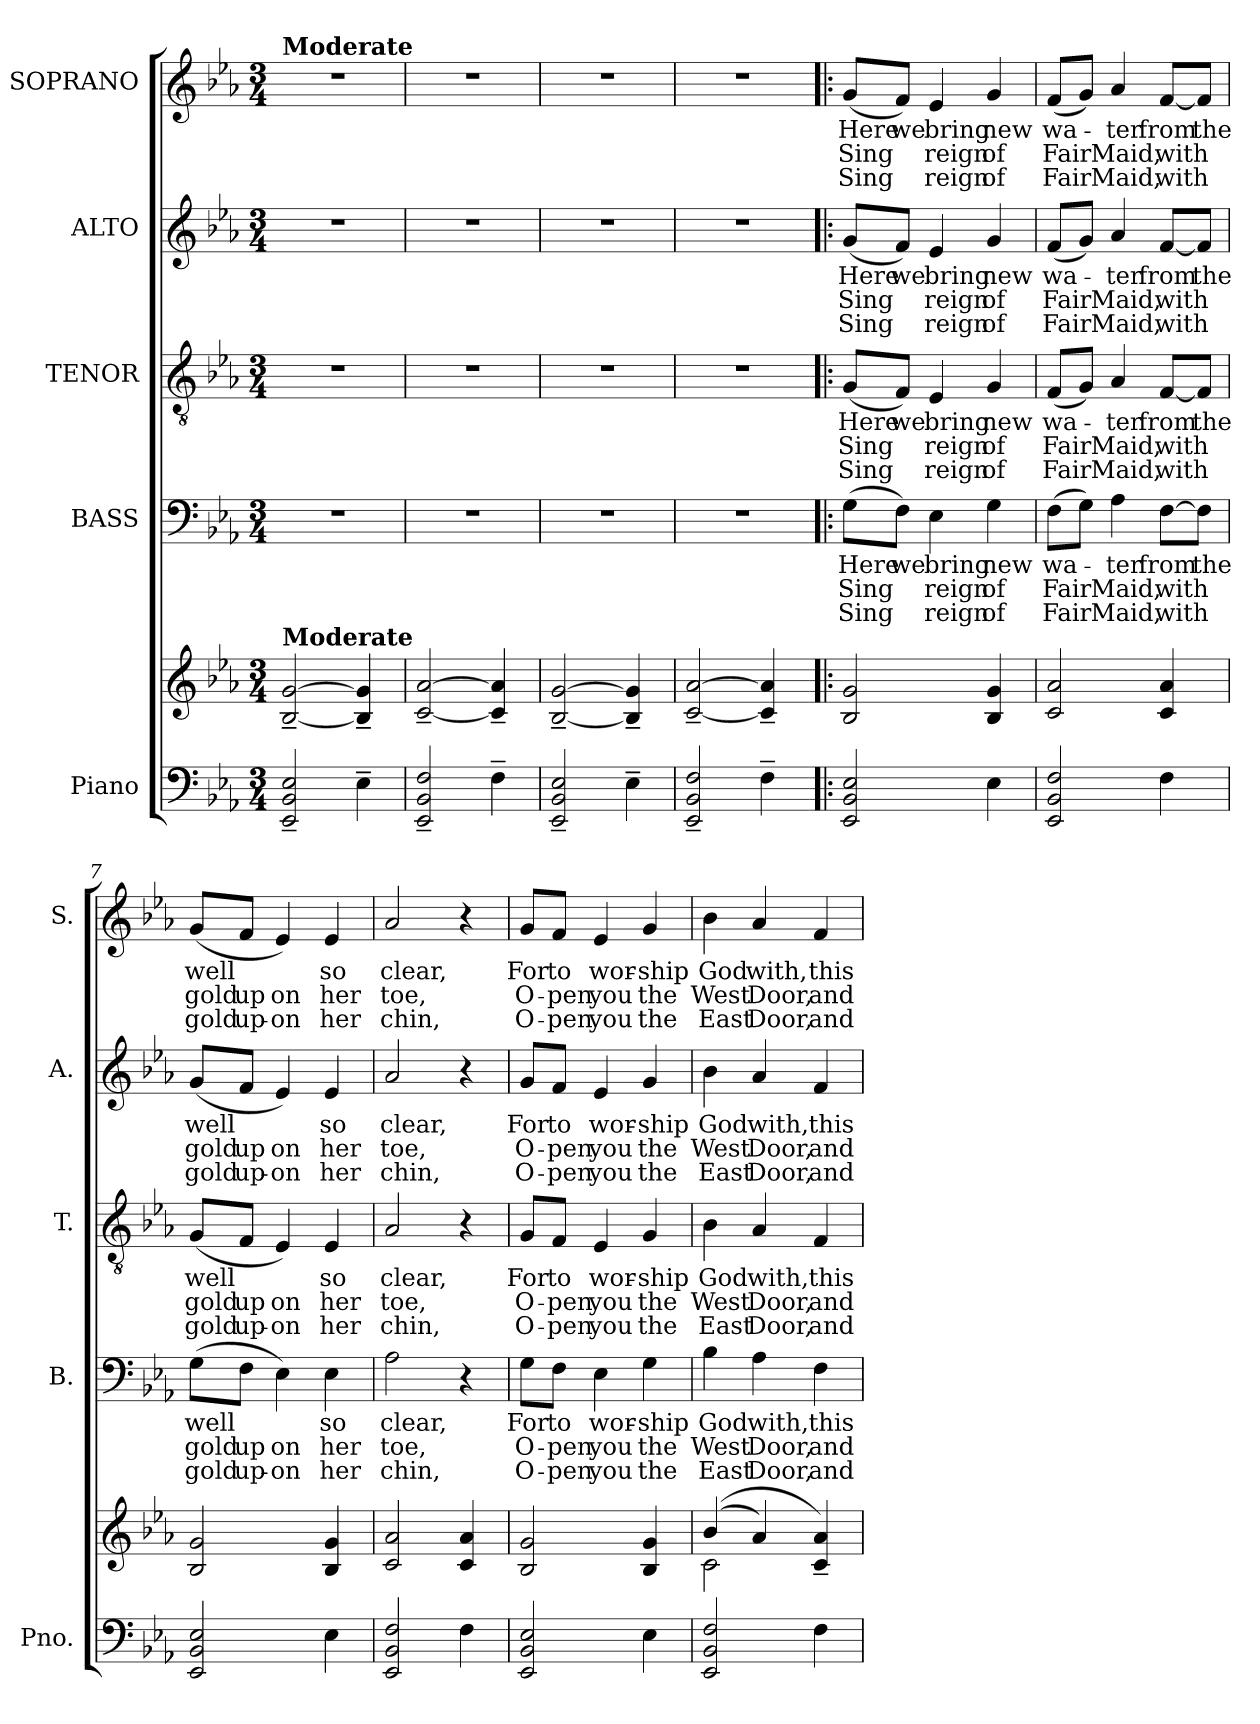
**kern	**kern	**kern	**text	**text	**text	**kern	**text	**text	**text	**kern	**text	**text	**text	**kern	**text	**text	**text
*part5	*part5	*part4	*part4	*part4	*part4	*part3	*part3	*part3	*part3	*part2	*part2	*part2	*part2	*part1	*part1	*part1	*part1
*staff6	*staff5	*staff4	*staff4	*staff4	*staff4	*staff3	*staff3	*staff3	*staff3	*staff2	*staff2	*staff2	*staff2	*staff1	*staff1	*staff1	*staff1
*I"Piano	*	*I"BASS	*	*	*	*I"TENOR	*	*	*	*I"ALTO	*	*	*	*I"SOPRANO	*	*	*
*I'Pno.	*	*I'B.	*	*	*	*I'T.	*	*	*	*I'A.	*	*	*	*I'S.	*	*	*
*clefF4	*clefG2	*clefF4	*	*	*	*clefGv2	*	*	*	*clefG2	*	*	*	*clefG2	*	*	*
*	*	*	*	*	*	*ITrd7c12	*	*	*	*	*	*	*	*	*	*	*
*k[b-e-a-]	*k[b-e-a-]	*k[b-e-a-]	*	*	*	*k[b-e-a-]	*	*	*	*k[b-e-a-]	*	*	*	*k[b-e-a-]	*	*	*
*E-:	*E-:	*E-:	*	*	*	*E-:	*	*	*	*E-:	*	*	*	*E-:	*	*	*
*M3/4	*M3/4	*M3/4	*	*	*	*M3/4	*	*	*	*M3/4	*	*	*	*M3/4	*	*	*
*MM100	*MM100	*MM100	*	*	*	*MM100	*	*	*	*MM100	*	*	*	*MM100	*	*	*
=1	=1	=1	=1	=1	=1	=1	=1	=1	=1	=1	=1	=1	=1	=1	=1	=1	=1
!	!	!	!	!	!	!	!	!	!	!	!	!	!	!LO:TX:a:B:t=Moderate	!	!	!
!	!LO:TX:a:B:t=Moderate	!	!	!	!	!	!	!	!	!	!	!	!	!	!	!	!
2EE-/~ 2BB-/~ 2E-/~	[2B-/~ [2g/~	2.r	.	.	.	2.r	.	.	.	2.r	.	.	.	2.r	.	.	.
4E-~\	4B-/]~ 4g/]~	.	.	.	.	.	.	.	.	.	.	.	.	.	.	.	.
=2	=2	=2	=2	=2	=2	=2	=2	=2	=2	=2	=2	=2	=2	=2	=2	=2	=2
2EE-/~ 2BB-/~ 2F/~	[2c/~ [2a-/~	2.r	.	.	.	2.r	.	.	.	2.r	.	.	.	2.r	.	.	.
4F~\	4c/]~ 4a-/]~	.	.	.	.	.	.	.	.	.	.	.	.	.	.	.	.
=3	=3	=3	=3	=3	=3	=3	=3	=3	=3	=3	=3	=3	=3	=3	=3	=3	=3
2EE-/~ 2BB-/~ 2E-/~	[2B-/~ [2g/~	2.r	.	.	.	2.r	.	.	.	2.r	.	.	.	2.r	.	.	.
4E-~\	4B-/]~ 4g/]~	.	.	.	.	.	.	.	.	.	.	.	.	.	.	.	.
=4	=4	=4	=4	=4	=4	=4	=4	=4	=4	=4	=4	=4	=4	=4	=4	=4	=4
2EE-/~ 2BB-/~ 2F/~	[2c/~ [2a-/~	2.r	.	.	.	2.r	.	.	.	2.r	.	.	.	2.r	.	.	.
4F~\	4c/]~ 4a-/]~	.	.	.	.	.	.	.	.	.	.	.	.	.	.	.	.
=5!|:	=5!|:	=5!|:	=5!|:	=5!|:	=5!|:	=5!|:	=5!|:	=5!|:	=5!|:	=5!|:	=5!|:	=5!|:	=5!|:	=5!|:	=5!|:	=5!|:	=5!|:
!	!	!	!LO:LY:b	!LO:LY:b	!LO:LY:b	!	!LO:LY:b	!LO:LY:b	!LO:LY:b	!	!LO:LY:b	!LO:LY:b	!LO:LY:b	!	!LO:LY:b	!LO:LY:b	!LO:LY:b
2EE-/ 2BB-/ 2E-/	2B-/ 2g/	(>8G\L	Here	Sing	Sing	(<8GG/L	Here	Sing	Sing	(<8g/L	Here	Sing	Sing	(<8g/L	Here	Sing	Sing
!	!	!	!LO:LY:b	!	!	!	!LO:LY:b	!	!	!	!LO:LY:b	!	!	!	!LO:LY:b	!	!
.	.	8F\J)	we	.	.	8FF/J)	we	.	.	8f/J)	we	.	.	8f/J)	we	.	.
!	!	!	!LO:LY:b	!LO:LY:b	!LO:LY:b	!	!LO:LY:b	!LO:LY:b	!LO:LY:b	!	!LO:LY:b	!LO:LY:b	!LO:LY:b	!	!LO:LY:b	!LO:LY:b	!LO:LY:b
.	.	4E-\	bring	reign	reign	4EE-/	bring	reign	reign	4e-/	bring	reign	reign	4e-/	bring	reign	reign
!	!	!	!LO:LY:b	!LO:LY:b	!LO:LY:b	!	!LO:LY:b	!LO:LY:b	!LO:LY:b	!	!LO:LY:b	!LO:LY:b	!LO:LY:b	!	!LO:LY:b	!LO:LY:b	!LO:LY:b
4E-\	4B-/ 4g/	4G\	new	of	of	4GG/	new	of	of	4g/	new	of	of	4g/	new	of	of
=6	=6	=6	=6	=6	=6	=6	=6	=6	=6	=6	=6	=6	=6	=6	=6	=6	=6
!	!	!	!LO:LY:b	!LO:LY:b	!LO:LY:b	!	!LO:LY:b	!LO:LY:b	!LO:LY:b	!	!LO:LY:b	!LO:LY:b	!LO:LY:b	!	!LO:LY:b	!LO:LY:b	!LO:LY:b
2EE-/ 2BB-/ 2F/	2c/ 2a-/	(>8F\L	wa-	Fair	Fair	(<8FF/L	wa-	Fair	Fair	(<8f/L	wa-	Fair	Fair	(<8f/L	wa-	Fair	Fair
.	.	8G\J)	.	.	.	8GG/J)	.	.	.	8g/J)	.	.	.	8g/J)	.	.	.
!	!	!	!LO:LY:b	!LO:LY:b	!LO:LY:b	!	!LO:LY:b	!LO:LY:b	!LO:LY:b	!	!LO:LY:b	!LO:LY:b	!LO:LY:b	!	!LO:LY:b	!LO:LY:b	!LO:LY:b
.	.	4A-\	-ter	Maid,	Maid,	4AA-/	-ter	Maid,	Maid,	4a-/	-ter	Maid,	Maid,	4a-/	-ter	Maid,	Maid,
!	!	!	!LO:LY:b	!LO:LY:b	!LO:LY:b	!	!LO:LY:b	!LO:LY:b	!LO:LY:b	!	!LO:LY:b	!LO:LY:b	!LO:LY:b	!	!LO:LY:b	!LO:LY:b	!LO:LY:b
4F\	4c/ 4a-/	[8F\L	from	with	with	[8FF/L	from	with	with	[8f/L	from	with	with	[8f/L	from	with	with
!	!	!	!LO:LY:b	!	!	!	!LO:LY:b	!	!	!	!LO:LY:b	!	!	!	!LO:LY:b	!	!
.	.	8F\J]	the	.	.	8FF/J]	the	.	.	8f/J]	the	.	.	8f/J]	the	.	.
=7	=7	=7	=7	=7	=7	=7	=7	=7	=7	=7	=7	=7	=7	=7	=7	=7	=7
!	!	!	!LO:LY:b	!LO:LY:b	!LO:LY:b	!	!LO:LY:b	!LO:LY:b	!LO:LY:b	!	!LO:LY:b	!LO:LY:b	!LO:LY:b	!	!LO:LY:b	!LO:LY:b	!LO:LY:b
2EE-/ 2BB-/ 2E-/	2B-/ 2g/	(>8G\L	well	gold	gold	(<8GG/L	well	gold	gold	(<8g/L	well	gold	gold	(<8g/L	well	gold	gold
!	!	!	!	!LO:LY:b	!LO:LY:b	!	!	!LO:LY:b	!LO:LY:b	!	!	!LO:LY:b	!LO:LY:b	!	!	!LO:LY:b	!LO:LY:b
.	.	8F\J	.	up	up-	8FF/J	.	up	up-	8f/J	.	up	up-	8f/J	.	up	up-
!	!	!	!	!LO:LY:b	!LO:LY:b	!	!	!LO:LY:b	!LO:LY:b	!	!	!LO:LY:b	!LO:LY:b	!	!	!LO:LY:b	!LO:LY:b
.	.	4E-\)	.	on	-on	4EE-/)	.	on	-on	4e-/)	.	on	-on	4e-/)	.	on	-on
!	!	!	!LO:LY:b	!LO:LY:b	!LO:LY:b	!	!LO:LY:b	!LO:LY:b	!LO:LY:b	!	!LO:LY:b	!LO:LY:b	!LO:LY:b	!	!LO:LY:b	!LO:LY:b	!LO:LY:b
4E-\	4B-/ 4g/	4E-\	so	her	her	4EE-/	so	her	her	4e-/	so	her	her	4e-/	so	her	her
=8	=8	=8	=8	=8	=8	=8	=8	=8	=8	=8	=8	=8	=8	=8	=8	=8	=8
!	!	!	!LO:LY:b	!LO:LY:b	!LO:LY:b	!	!LO:LY:b	!LO:LY:b	!LO:LY:b	!	!LO:LY:b	!LO:LY:b	!LO:LY:b	!	!LO:LY:b	!LO:LY:b	!LO:LY:b
2EE-/ 2BB-/ 2F/	2c/ 2a-/	2A-\	clear,	toe,	chin,	2AA-/	clear,	toe,	chin,	2a-/	clear,	toe,	chin,	2a-/	clear,	toe,	chin,
4F\	4c/ 4a-/	4r	.	.	.	4r	.	.	.	4r	.	.	.	4r	.	.	.
!!LO:LB:g=z
=9	=9	=9	=9	=9	=9	=9	=9	=9	=9	=9	=9	=9	=9	=9	=9	=9	=9
!	!	!	!LO:LY:b	!LO:LY:b	!LO:LY:b	!	!LO:LY:b	!LO:LY:b	!LO:LY:b	!	!LO:LY:b	!LO:LY:b	!LO:LY:b	!	!LO:LY:b	!LO:LY:b	!LO:LY:b
2EE-/ 2BB-/ 2E-/	2B-/ 2g/	8G\L	For	O-	O-	8GG/L	For	O-	O-	8g/L	For	O-	O-	8g/L	For	O-	O-
!	!	!	!LO:LY:b	!LO:LY:b	!LO:LY:b	!	!LO:LY:b	!LO:LY:b	!LO:LY:b	!	!LO:LY:b	!LO:LY:b	!LO:LY:b	!	!LO:LY:b	!LO:LY:b	!LO:LY:b
.	.	8F\J	to	-pen	-pen	8FF/J	to	-pen	-pen	8f/J	to	-pen	-pen	8f/J	to	-pen	-pen
!	!	!	!LO:LY:b	!LO:LY:b	!LO:LY:b	!	!LO:LY:b	!LO:LY:b	!LO:LY:b	!	!LO:LY:b	!LO:LY:b	!LO:LY:b	!	!LO:LY:b	!LO:LY:b	!LO:LY:b
.	.	4E-\	wor-	you	you	4EE-/	wor-	you	you	4e-/	wor-	you	you	4e-/	wor-	you	you
!	!	!	!LO:LY:b	!LO:LY:b	!LO:LY:b	!	!LO:LY:b	!LO:LY:b	!LO:LY:b	!	!LO:LY:b	!LO:LY:b	!LO:LY:b	!	!LO:LY:b	!LO:LY:b	!LO:LY:b
4E-\	4B-/ 4g/	4G\	-ship	the	the	4GG/	-ship	the	the	4g/	-ship	the	the	4g/	-ship	the	the
=10	=10	=10	=10	=10	=10	=10	=10	=10	=10	=10	=10	=10	=10	=10	=10	=10	=10
*	*^	*	*	*	*	*	*	*	*	*	*	*	*	*	*	*	*
!	!	!	!	!LO:LY:b	!LO:LY:b	!LO:LY:b	!	!LO:LY:b	!LO:LY:b	!LO:LY:b	!	!LO:LY:b	!LO:LY:b	!LO:LY:b	!	!LO:LY:b	!LO:LY:b	!LO:LY:b
2EE-/ 2BB-/ 2F/	(>(>4b-/	2c\	4B-\	God	West	East	4BB-\	God	West	East	4b-\	God	West	East	4b-\	God	West	East
!	!	!	!	!LO:LY:b	!LO:LY:b	!LO:LY:b	!	!LO:LY:b	!LO:LY:b	!LO:LY:b	!	!LO:LY:b	!LO:LY:b	!LO:LY:b	!	!LO:LY:b	!LO:LY:b	!LO:LY:b
.	4a-/)	.	4A-\	with,	Door,	Door,	4AA-/	with,	Door,	Door,	4a-/	with,	Door,	Door,	4a-/	with,	Door,	Door,
!	!	!	!	!LO:LY:b	!LO:LY:b	!LO:LY:b	!	!LO:LY:b	!LO:LY:b	!LO:LY:b	!	!LO:LY:b	!LO:LY:b	!LO:LY:b	!	!LO:LY:b	!LO:LY:b	!LO:LY:b
4F\	4c/~ 4a-/~)	4ryy	4F\	this	and	and	4FF/	this	and	and	4f/	this	and	and	4f/	this	and	and
*	*v	*v	*	*	*	*	*	*	*	*	*	*	*	*	*	*	*	*
=	=	=	=	=	=	=	=	=	=	=	=	=	=	=	=	=	=
*-	*-	*-	*-	*-	*-	*-	*-	*-	*-	*-	*-	*-	*-	*-	*-	*-	*-
